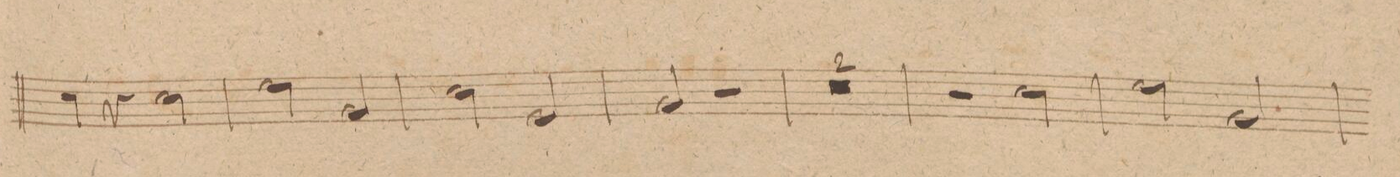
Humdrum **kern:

**kern	**dynam
*I"Corno. 2do. in D	*
*clefG2	*
*k[f#c#]	*
*met(c|)	*
*M2/2	*
4d\	.
4r	.
2d\	.
=72	=72
2f#\	.
2A/	.
=73	=73
2d\	.
2F#/	.
=74	=74
2A/	.
2r	.
=75	=75
0r	.
=76	=76
=77	=77
2r	.
2d\	.
=78	=78
2f#\	.
2A/	.
=79	=79
*-	*-
